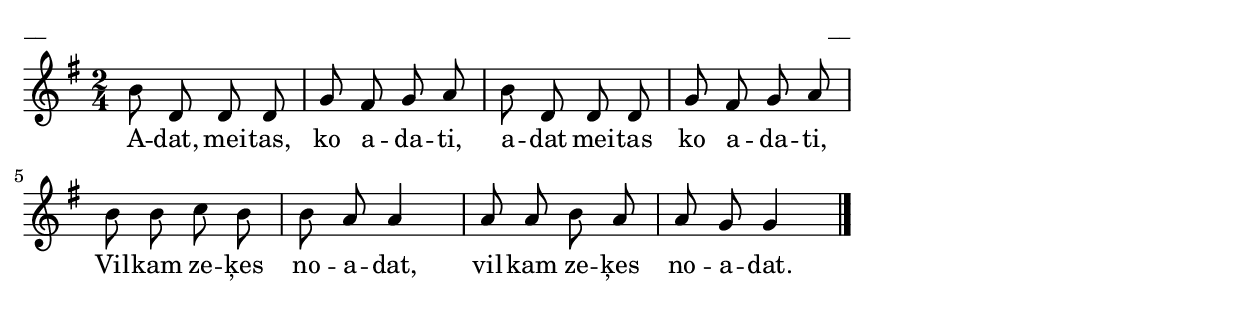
\version "2.13.16"
%\header {
%    title = "Adat, meitas, ko adati"
%}
\paper {
line-width = 14\cm
left-margin = 0.4\cm
between-system-padding = 0.1\cm
between-system-space = 0.1\cm
}
\layout {
indent = #0
ragged-last = ##f
}


voiceA = \relative c' {
\clef "treble"
\key g \major
\time 2/4
b'8 d, d d | g8 fis g a | 
b8 d, d d | g8 fis g a |
b8 b c b | b8 a a4 |
a8 a b a | a8 g g4 |
\bar "|."
} 


lyricA = \lyricmode {
A -- dat, mei -- tas, ko a -- da -- ti, a -- dat mei -- tas ko a -- da -- ti,
Vil -- kam ze -- ķes no -- a -- dat, vil -- kam ze -- ķes no -- a -- dat.
} 


fullScore = <<
\new Staff {
<<
\new Voice = "voiceA" { \oneVoice \autoBeamOff \voiceA }
\lyricsto "voiceA" \new Lyrics \lyricA
>>
}
>>

\score {
\fullScore
\header { piece = "__" opus = "__" }
}
\markup { \with-color #(x11-color 'white) \sans \smaller "__" }
\score {
\unfoldRepeats
\fullScore
\midi {
\context { \Staff \remove "Staff_performer" }
\context { \Voice \consists "Staff_performer" }
}
}



